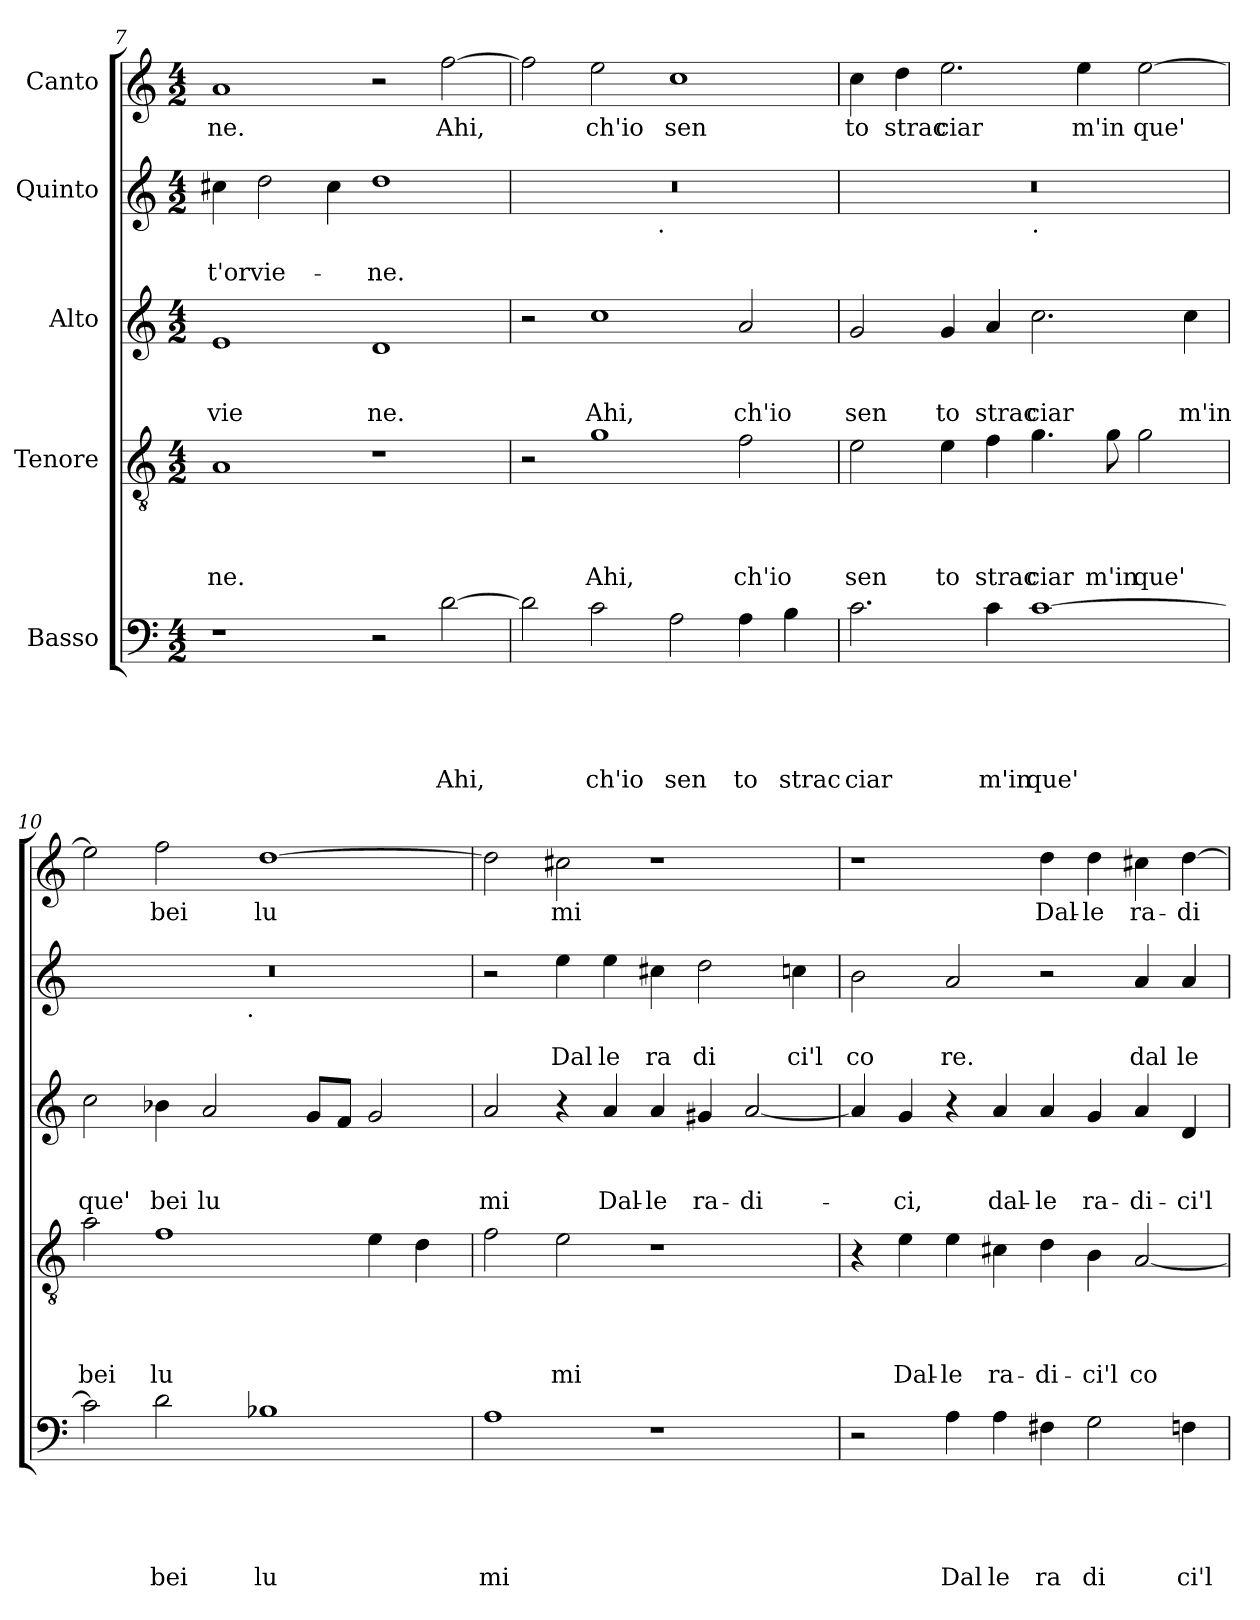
**kern	**text	**text	**text	**text	**text	**kern	**text	**text	**text	**text	**kern	**text	**text	**text	**kern	**text	**text	**kern	**text
*part5	*part5	*part5	*part5	*part5	*part5	*part4	*part4	*part4	*part4	*part4	*part3	*part3	*part3	*part3	*part2	*part2	*part2	*part1	*part1
*staff5	*staff5	*staff5	*staff5	*staff5	*staff5	*staff4	*staff4	*staff4	*staff4	*staff4	*staff3	*staff3	*staff3	*staff3	*staff2	*staff2	*staff2	*staff1	*staff1
*I"Basso	*	*	*	*	*	*I"Tenore	*	*	*	*	*I"Alto	*	*	*	*I"Quinto	*	*	*I"Canto	*
*clefF4	*	*	*	*	*	*clefGv2	*	*	*	*	*clefG2	*	*	*	*clefG2	*	*	*clefG2	*
*k[]	*	*	*	*	*	*k[]	*	*	*	*	*k[]	*	*	*	*k[]	*	*	*k[]	*
*C:	*	*	*	*	*	*C:	*	*	*	*	*C:	*	*	*	*C:	*	*	*C:	*
*M4/2	*	*	*	*	*	*M4/2	*	*	*	*	*M4/2	*	*	*	*M4/2	*	*	*M4/2	*
=7	=7	=7	=7	=7	=7	=7	=7	=7	=7	=7	=7	=7	=7	=7	=7	=7	=7	=7	=7
!	!	!	!	!	!	!	!	!	!	!LO:LY:b	!	!	!	!LO:LY:b	!	!	!LO:LY:b	!	!LO:LY:b
1r	.	.	.	.	.	1A	.	.	.	ne.	1e	.	.	vie	4cc#X\	.	-t'orvie-	1a	ne.
.	.	.	.	.	.	.	.	.	.	.	.	.	.	.	2dd\	.	.	.	.
.	.	.	.	.	.	.	.	.	.	.	.	.	.	.	4cc#\	.	.	.	.
!	!	!	!	!	!	!	!	!	!	!	!	!	!	!LO:LY:b	!	!	!LO:LY:b	!	!
2r	.	.	.	.	.	1r	.	.	.	.	1d	.	.	ne.	1dd	.	-ne.	2r	.
!	!	!	!	!	!LO:LY:b	!	!	!	!	!	!	!	!	!	!	!	!	!	!LO:LY:b
[>2d\	.	.	.	.	Ahi,	.	.	.	.	.	.	.	.	.	.	.	.	[>2ff\	Ahi,
=8	=8	=8	=8	=8	=8	=8	=8	=8	=8	=8	=8	=8	=8	=8	=8	=8	=8	=8	=8
*	*	*	*	*	*	*	*	*	*	*	*	*	*	*	*^	*	*	*	*
2d\]	.	.	.	.	.	2r	.	.	.	.	2r	.	.	.	0r	2ryy	.	.	2ff\]	.
!	!	!	!	!	!LO:LY:b	!	!	!	!	!LO:LY:b	!	!	!	!LO:LY:b	!	!	!	!	!	!LO:LY:b
2c\	.	.	.	.	ch'io	1g	.	.	.	Ahi,	1cc	.	.	Ahi,	.	4...ryy	.	.	2ee\	ch'io
!	!	!	!	!	!	!	!	!	!	!	!	!	!	!	!	!LO:TX:b:t=.	!	!	!	!
.	.	.	.	.	.	.	.	.	.	.	.	.	.	.	.	1ryy	.	.	.	.
!	!	!	!	!	!LO:LY:b	!	!	!	!	!	!	!	!	!	!	!	!	!	!	!LO:LY:b
2A\	.	.	.	.	sen	.	.	.	.	.	.	.	.	.	.	.	.	.	1cc	sen
!	!	!	!	!	!LO:LY:b	!	!	!	!	!LO:LY:b	!	!	!	!LO:LY:b	!	!	!	!	!	!
4A\	.	.	.	.	to	2f\	.	.	.	ch'io	2a/	.	.	ch'io	.	.	.	.	.	.
!	!	!	!	!	!LO:LY:b	!	!	!	!	!	!	!	!	!	!	!	!	!	!	!
4B\	.	.	.	.	strac	.	.	.	.	.	.	.	.	.	.	.	.	.	.	.
.	.	.	.	.	.	.	.	.	.	.	.	.	.	.	.	32ryy	.	.	.	.
=9	=9	=9	=9	=9	=9	=9	=9	=9	=9	=9	=9	=9	=9	=9	=9	=9	=9	=9	=9	=9
!	!	!	!	!	!LO:LY:b	!	!	!	!	!LO:LY:b	!	!	!	!LO:LY:b	!	!	!	!	!	!LO:LY:b
2.c\	.	.	.	.	ciar	2e\	.	.	.	sen	2g/	.	.	sen	0r	1ryy	.	.	4cc\	to
!	!	!	!	!	!	!	!	!	!	!	!	!	!	!	!	!	!	!	!	!LO:LY:b
.	.	.	.	.	.	.	.	.	.	.	.	.	.	.	.	.	.	.	4dd\	strac
!	!	!	!	!	!	!	!	!	!	!LO:LY:b	!	!	!	!LO:LY:b	!	!	!	!	!	!LO:LY:b
.	.	.	.	.	.	4e\	.	.	.	to	4g/	.	.	to	.	.	.	.	2.ee\	ciar
!	!	!	!	!	!LO:LY:b	!	!	!	!	!LO:LY:b	!	!	!	!LO:LY:b	!	!	!	!	!	!
4c\	.	.	.	.	m'in	4f\	.	.	.	strac	4a/	.	.	strac	.	.	.	.	.	.
!	!	!	!	!	!	!	!	!	!	!	!	!	!	!	!	!LO:TX:b:t=.	!	!	!	!
!	!	!	!	!	!LO:LY:b	!	!	!	!	!LO:LY:b	!	!	!	!LO:LY:b	!	!	!	!	!	!
[>1c	.	.	.	.	que'	4.g\	.	.	.	ciar	2.cc\	.	.	ciar	.	1ryy	.	.	.	.
!	!	!	!	!	!	!	!	!	!	!	!	!	!	!	!	!	!	!	!	!LO:LY:b
.	.	.	.	.	.	.	.	.	.	.	.	.	.	.	.	.	.	.	4ee\	m'in
!	!	!	!	!	!	!	!	!	!	!LO:LY:b	!	!	!	!	!	!	!	!	!	!
.	.	.	.	.	.	8g\	.	.	.	m'in	.	.	.	.	.	.	.	.	.	.
!	!	!	!	!	!	!	!	!	!	!LO:LY:b	!	!	!	!	!	!	!	!	!	!LO:LY:b
.	.	.	.	.	.	2g\	.	.	.	que'	.	.	.	.	.	.	.	.	[>2ee\	que'
!	!	!	!	!	!	!	!	!	!	!	!	!	!	!LO:LY:b	!	!	!	!	!	!
.	.	.	.	.	.	.	.	.	.	.	4cc\	.	.	m'in	.	.	.	.	.	.
=10	=10	=10	=10	=10	=10	=10	=10	=10	=10	=10	=10	=10	=10	=10	=10	=10	=10	=10	=10	=10
!	!	!	!	!	!	!	!	!	!	!LO:LY:b	!	!	!	!LO:LY:b	!	!	!	!	!	!
2c\]	.	.	.	.	.	2a\	.	.	.	bei	2cc\	.	.	que'	0r	2ryy	.	.	2ee\]	.
!	!	!	!	!	!LO:LY:b	!	!	!	!	!LO:LY:b	!	!	!	!LO:LY:b	!	!	!	!	!	!LO:LY:b
2d\	.	.	.	.	bei	1f	.	.	.	lu	4b-X\	.	.	bei	.	4...ryy	.	.	2ff\	bei
!	!	!	!	!	!	!	!	!	!	!	!	!	!	!LO:LY:b	!	!	!	!	!	!
.	.	.	.	.	.	.	.	.	.	.	2a/	.	.	lu	.	.	.	.	.	.
!	!	!	!	!	!	!	!	!	!	!	!	!	!	!	!	!LO:TX:b:t=.	!	!	!	!
.	.	.	.	.	.	.	.	.	.	.	.	.	.	.	.	1ryy	.	.	.	.
!	!	!	!	!	!LO:LY:b	!	!	!	!	!	!	!	!	!	!	!	!	!	!	!LO:LY:b
1B-X	.	.	.	.	lu	.	.	.	.	.	.	.	.	.	.	.	.	.	[<1dd	lu
.	.	.	.	.	.	.	.	.	.	.	8g/L	.	.	.	.	.	.	.	.	.
.	.	.	.	.	.	.	.	.	.	.	8f/J	.	.	.	.	.	.	.	.	.
.	.	.	.	.	.	4e\	.	.	.	.	2g/	.	.	.	.	.	.	.	.	.
.	.	.	.	.	.	4d\	.	.	.	.	.	.	.	.	.	.	.	.	.	.
.	.	.	.	.	.	.	.	.	.	.	.	.	.	.	.	32ryy	.	.	.	.
!!LO:LB:g=z
=11	=11	=11	=11	=11	=11	=11	=11	=11	=11	=11	=11	=11	=11	=11	=11	=11	=11	=11	=11	=11
!	!	!	!	!	!LO:LY:b	!	!	!	!	!	!	!	!	!LO:LY:b	!	!	!	!	!	!
*	*	*	*	*	*	*	*	*	*	*	*	*	*	*	*v	*v	*	*	*	*
1A	.	.	.	.	mi	2f\	.	.	.	.	2a/	.	.	mi	2r	.	.	2dd\]	.
!	!	!	!	!	!	!	!	!	!	!LO:LY:b	!	!	!	!	!	!	!LO:LY:b	!	!LO:LY:b
.	.	.	.	.	.	2e\	.	.	.	mi	4r	.	.	.	4ee\	.	Dal	2cc#X\	mi
!	!	!	!	!	!	!	!	!	!	!	!	!	!	!LO:LY:b	!	!	!LO:LY:b	!	!
.	.	.	.	.	.	.	.	.	.	.	4a/	.	.	Dal-	4ee\	.	le	.	.
!	!	!	!	!	!	!	!	!	!	!	!	!	!	!LO:LY:b	!	!	!LO:LY:b	!	!
1r	.	.	.	.	.	1r	.	.	.	.	4a/	.	.	-le	4cc#X\	.	ra	1r	.
!	!	!	!	!	!	!	!	!	!	!	!	!	!	!LO:LY:b	!	!	!LO:LY:b	!	!
.	.	.	.	.	.	.	.	.	.	.	4g#X/	.	.	ra-	2dd\	.	di	.	.
!	!	!	!	!	!	!	!	!	!	!	!	!	!	!LO:LY:b	!	!	!	!	!
.	.	.	.	.	.	.	.	.	.	.	[<2a/	.	.	-di-	.	.	.	.	.
!	!	!	!	!	!	!	!	!	!	!	!	!	!	!	!	!	!LO:LY:b	!	!
.	.	.	.	.	.	.	.	.	.	.	.	.	.	.	4ccn\	.	ci'l	.	.
=12	=12	=12	=12	=12	=12	=12	=12	=12	=12	=12	=12	=12	=12	=12	=12	=12	=12	=12	=12
!	!	!	!	!	!	!	!	!	!	!	!	!	!	!	!	!	!LO:LY:b	!	!
2r	.	.	.	.	.	4r	.	.	.	.	4a/]	.	.	.	2b\	.	co	1r	.
!	!	!	!	!	!	!	!	!	!	!LO:LY:b	!	!	!	!LO:LY:b	!	!	!	!	!
.	.	.	.	.	.	4e\	.	.	.	Dal-	4g/	.	.	-ci,	.	.	.	.	.
!	!	!	!	!	!LO:LY:b	!	!	!	!	!LO:LY:b	!	!	!	!	!	!	!LO:LY:b	!	!
4A\	.	.	.	.	Dal	4e\	.	.	.	-le	4r	.	.	.	2a/	.	re.	.	.
!	!	!	!	!	!LO:LY:b	!	!	!	!	!LO:LY:b	!	!	!	!LO:LY:b	!	!	!	!	!
4A\	.	.	.	.	le	4c#X\	.	.	.	ra-	4a/	.	.	dal-	.	.	.	.	.
!	!	!	!	!	!LO:LY:b	!	!	!	!	!LO:LY:b	!	!	!	!LO:LY:b	!	!	!	!	!LO:LY:b
4F#X\	.	.	.	.	ra	4d\	.	.	.	-di-	4a/	.	.	-le	2r	.	.	4dd\	Dal-
!	!	!	!	!	!LO:LY:b	!	!	!	!	!LO:LY:b	!	!	!	!LO:LY:b	!	!	!	!	!LO:LY:b
2G\	.	.	.	.	di	4B\	.	.	.	-ci'l	4g/	.	.	ra-	.	.	.	4dd\	-le
!	!	!	!	!	!	!	!	!	!	!LO:LY:b	!	!	!	!LO:LY:b	!	!	!LO:LY:b	!	!LO:LY:b
.	.	.	.	.	.	[<2A/	.	.	.	co-	4a/	.	.	-di-	4a/	.	dal	4cc#X\	ra-
!	!	!	!	!	!LO:LY:b	!	!	!	!	!	!	!	!	!LO:LY:b	!	!	!LO:LY:b	!	!LO:LY:b
4Fn\	.	.	.	.	ci'l	.	.	.	.	.	4d/	.	.	-ci'l	4a/	.	le	[>4dd\	-di-
=	=	=	=	=	=	=	=	=	=	=	=	=	=	=	=	=	=	=	=
*-	*-	*-	*-	*-	*-	*-	*-	*-	*-	*-	*-	*-	*-	*-	*-	*-	*-	*-	*-
